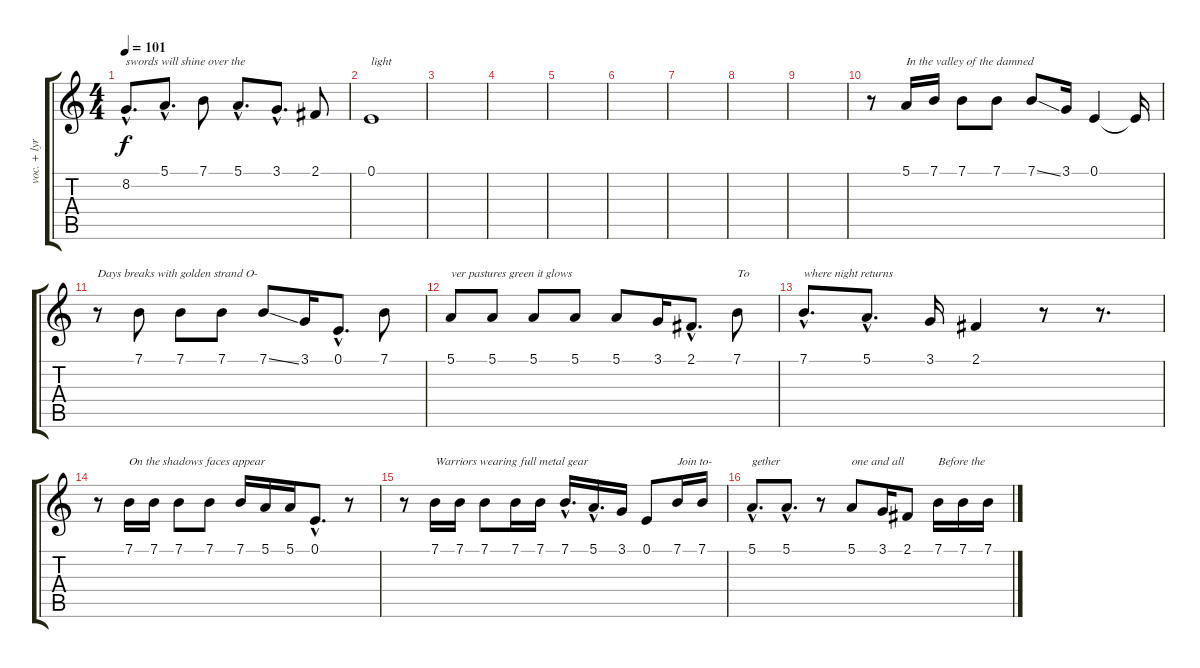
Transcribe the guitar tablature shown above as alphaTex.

\track ("voc. + lyr." "voc. + lyr") {instrument frenchhorn}
\staff {score tabs}
\tuning (E4 B3 G3 D3 A2 E2) {hide}
\ts (4 4)
\tempo 101
\clef g2
\ks c
8.2{hac}.8{d txt "swords will shine over the" dy f} 5.1{hac}.8{d} 7.1.8 5.1{hac}.8{d} 3.1{hac}.8{d} 2.1.8 |
0.1.1{txt "light"} |
|
|
|
|
|
|
|
r.8 5.1.16{txt "In the valley of the damned"} 7.1.16 7.1.8 7.1.8 7.1{ss}.8 3.1.16 0.1.4 0.1{t}.16 |
r.8{txt "Days breaks with golden strand O-"} 7.1.8 7.1.8 7.1.8 7.1{ss}.8 3.1.16 0.1{hac}.8{d} 7.1.8 |
5.1.8{txt "ver pastures green it glows"} 5.1.8 5.1.8 5.1.8 5.1.8 3.1.16 2.1{hac}.8{d} 7.1.8{txt "To"} |
7.1{hac}.8{d txt "where night returns"} 5.1{hac}.8{d} 3.1.16 2.1.4 r.8 r.8{d} |
r.8 7.1.16{txt "On the shadows faces appear"} 7.1.16 7.1.8 7.1.8 7.1.16 5.1.16 5.1.16 0.1{hac}.8{d} r.8 |
r.8 7.1.16{txt "Warriors wearing full metal gear "} 7.1.16 7.1.8 7.1.16 7.1.16 7.1{hac}.16{d} 5.1{hac}.16{d} 3.1.16 0.1.8 7.1.16{txt "Join to-"} 7.1.16 |
5.1{hac}.8{d txt "gether"} 5.1{hac}.8{d} r.8 5.1.8{txt "one and all "} 3.1.16 2.1.8 7.1.16{txt "Before the"} 7.1.16 7.1.16
